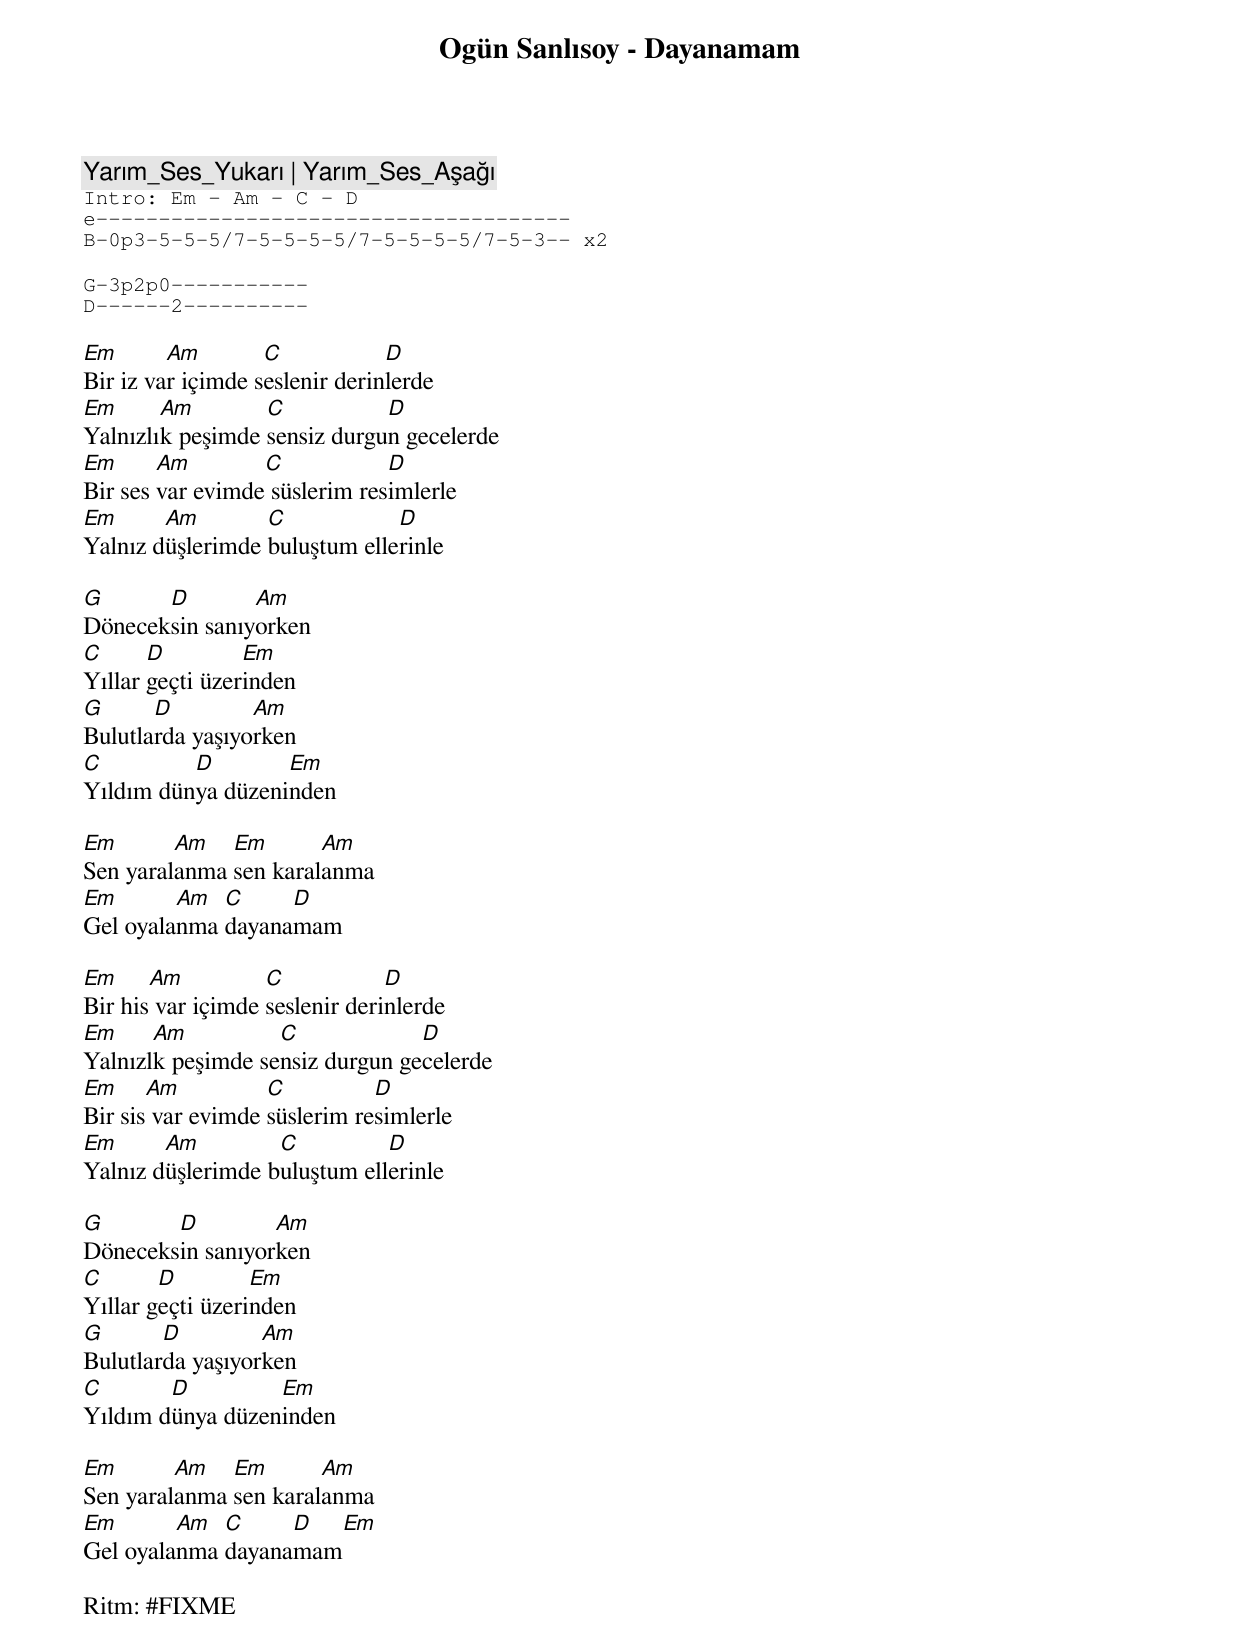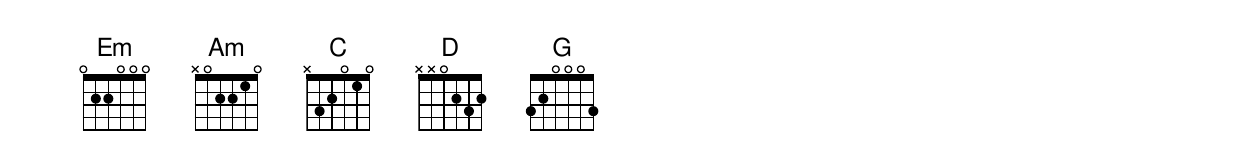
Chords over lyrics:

Ogün Sanlısoy - Dayanamam

Yarım_Ses_Yukarı | Yarım_Ses_Aşağı
Intro: Em - Am - C - D
e--------------------------------------
B-0p3-5-5-5/7-5-5-5-5/7-5-5-5-5/7-5-3-- x2

G-3p2p0-----------
D------2----------

Em       Am        C            D
Bir iz var içimde seslenir derinlerde
Em      Am        C           D
Yalnızlık peşimde sensiz durgun gecelerde
Em      Am        C            D
Bir ses var evimde süslerim resimlerle
Em      Am        C            D
Yalnız düşlerimde buluştum ellerinle

G      D        Am
Döneceksin sanıyorken
C      D         Em
Yıllar geçti üzerinden
G      D         Am
Bulutlarda yaşıyorken
C         D        Em
Yıldım dünya düzeninden

Em       Am   Em       Am
Sen yaralanma sen karalanma
Em       Am  C     D
Gel oyalanma dayanamam

Em     Am          C            D
Bir his var içimde seslenir derinlerde
Em     Am          C             D
Yalnızlk peşimde sensiz durgun gecelerde
Em     Am          C          D
Bir sis var evimde süslerim resimlerle
Em      Am         C          D
Yalnız düşlerimde buluştum ellerinle

G       D         Am
Döneceksin sanıyorken
C       D         Em
Yıllar geçti üzerinden
G       D         Am
Bulutlarda yaşıyorken
C       D         Em
Yıldım dünya düzeninden

Em       Am   Em       Am
Sen yaralanma sen karalanma
Em       Am  C     D     Em
Gel oyalanma dayanamam

Ritm: #FIXME
